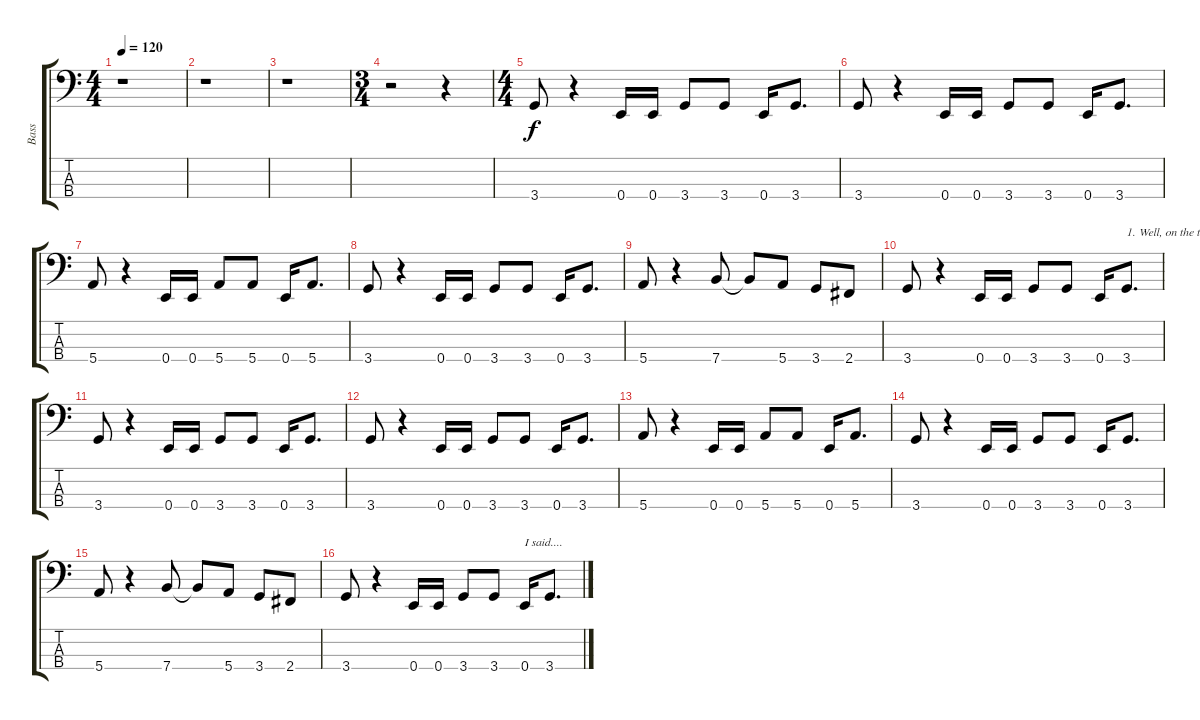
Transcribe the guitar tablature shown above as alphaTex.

\track ("Bass" "Bass") {instrument electricbassfinger}
\staff {score tabs}
\tuning (G2 D2 A1 E1) {hide}
\ts (4 4)
\tempo 120
\clef f4
\ks c
r.1{dy f instrument electricbassfinger} |
r.1 |
r.1 |
\ts (3 4)
r.2 r.4 |
\ts (4 4)
3.4.8 r.4 0.4.16 0.4.16 3.4.8 3.4.8 0.4.16 3.4.8{d} |
3.4.8 r.4 0.4.16 0.4.16 3.4.8 3.4.8 0.4.16 3.4.8{d} |
5.4.8 r.4 0.4.16 0.4.16 5.4.8 5.4.8 0.4.16 5.4.8{d} |
3.4.8 r.4 0.4.16 0.4.16 3.4.8 3.4.8 0.4.16 3.4.8{d} |
5.4.8 r.4 7.4.8 7.4{t}.8 5.4.8 3.4.8 2.4.8 |
3.4.8 r.4 0.4.16 0.4.16 3.4.8 3.4.8 0.4.16 3.4.8{d txt "1. Well, on the train...."} |
3.4.8 r.4 0.4.16 0.4.16 3.4.8 3.4.8 0.4.16 3.4.8{d} |
3.4.8 r.4 0.4.16 0.4.16 3.4.8 3.4.8 0.4.16 3.4.8{d} |
5.4.8 r.4 0.4.16 0.4.16 5.4.8 5.4.8 0.4.16 5.4.8{d} |
3.4.8 r.4 0.4.16 0.4.16 3.4.8 3.4.8 0.4.16 3.4.8{d} |
5.4.8 r.4 7.4.8 7.4{t}.8 5.4.8 3.4.8 2.4.8 |
3.4.8 r.4 0.4.16 0.4.16 3.4.8 3.4.8 0.4.16{txt "I said...."} 3.4.8{d}
